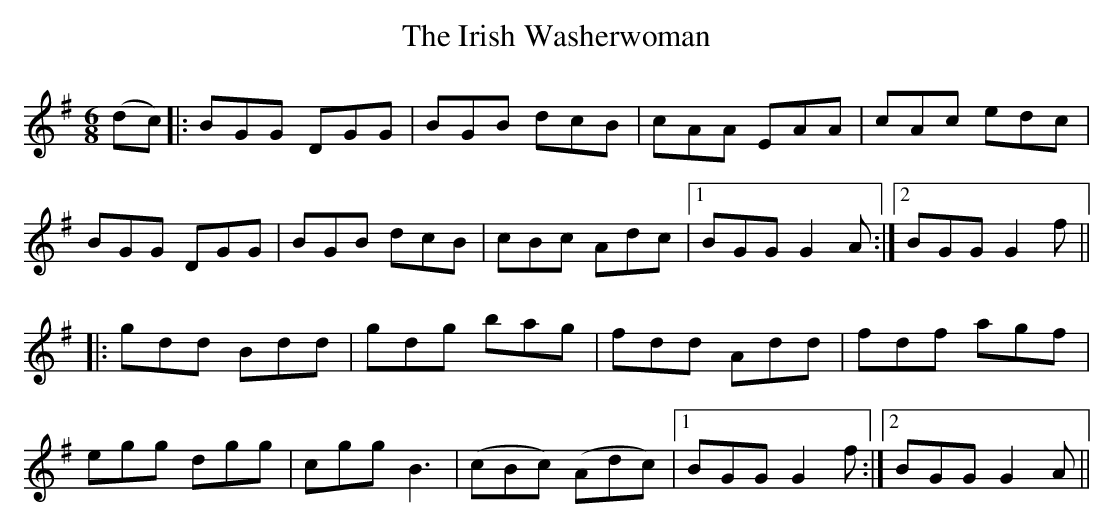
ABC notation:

X:1
T: The Irish Washerwoman
M: 6/8
L: 1/8
K: Gmaj
(dc)|:BGG DGG|BGB dcB|cAA EAA|cAc edc|
BGG DGG|BGB dcB|cBc Adc|1 BGG G2 A:|2 BGG G2 f||
|:gdd Bdd|gdg bag|fdd Add|fdf agf|
egg dgg|cgg B3|(cBc) (Adc)|1 BGG G2 f:|2 BGG G2 A||
